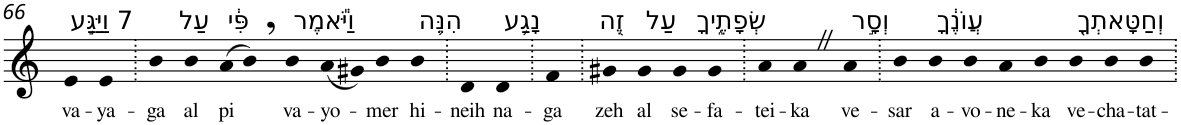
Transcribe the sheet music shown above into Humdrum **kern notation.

**kern	**text
*part1	*part1
*staff1	*staff1
*I"Piano	*
*I'Pno	*
!!LO:PB:g=z
*clefG2	*
*k[]	*
=66	=66
!LO:TX:a:t=7 וַיַּגַּ֣ע	!
!	!LO:LY:b
4e	va-
!	!LO:LY:b
4e	-ya-
=67.	=67.
!	!LO:LY:b
4b	-ga
!LO:TX:a:t=עַל	!
!	!LO:LY:b
4b	al
!LO:TX:a:t=פִּ֔י	!
!	!LO:LY:b
(8a	pi
8b,)	.
!LO:TX:a:t=וַיֹּ֕אמֶר	!
!	!LO:LY:b
4b	va-
!	!LO:LY:b
(8a	-yo-
8g#X)	.
!	!LO:LY:b
4b	-mer
!LO:TX:a:t=הִנֵּ֛ה	!
!	!LO:LY:b
4b	hi-
=68.	=68.
!	!LO:LY:b
4d	-neih
!LO:TX:a:t=נָגַ֥ע	!
!	!LO:LY:b
4d	na-
=69.	=69.
!	!LO:LY:b
4f	-ga
=70.	=70.
!LO:TX:a:t=זֶ֖ה	!
!	!LO:LY:b
4g#X	zeh
!LO:TX:a:t=עַל	!
!	!LO:LY:b
4g#	al
!LO:TX:a:t=שְׂפָתֶ֑יךָ	!
!	!LO:LY:b
4g#	se-
!	!LO:LY:b
4g#	-fa-
=71.	=71.
!	!LO:LY:b
4a	-tei-
!	!LO:LY:b
4aZ	-ka
!LO:TX:a:t=וְסָ֣ר	!
!	!LO:LY:b
4a	ve-
=72.	=72.
!	!LO:LY:b
4b	-sar
!LO:TX:a:t=עֲוֺנֶ֔ךָ	!
!	!LO:LY:b
4b	a-
!	!LO:LY:b
4b	-vo-
!	!LO:LY:b
4a	-ne-
!	!LO:LY:b
4b	-ka
!LO:TX:a:t=וְחַטָּאתְךָ֖	!
!	!LO:LY:b
4b	ve-
!	!LO:LY:b
4b	-cha-
!	!LO:LY:b
4b	-tat-
=.	=.
*-	*-
